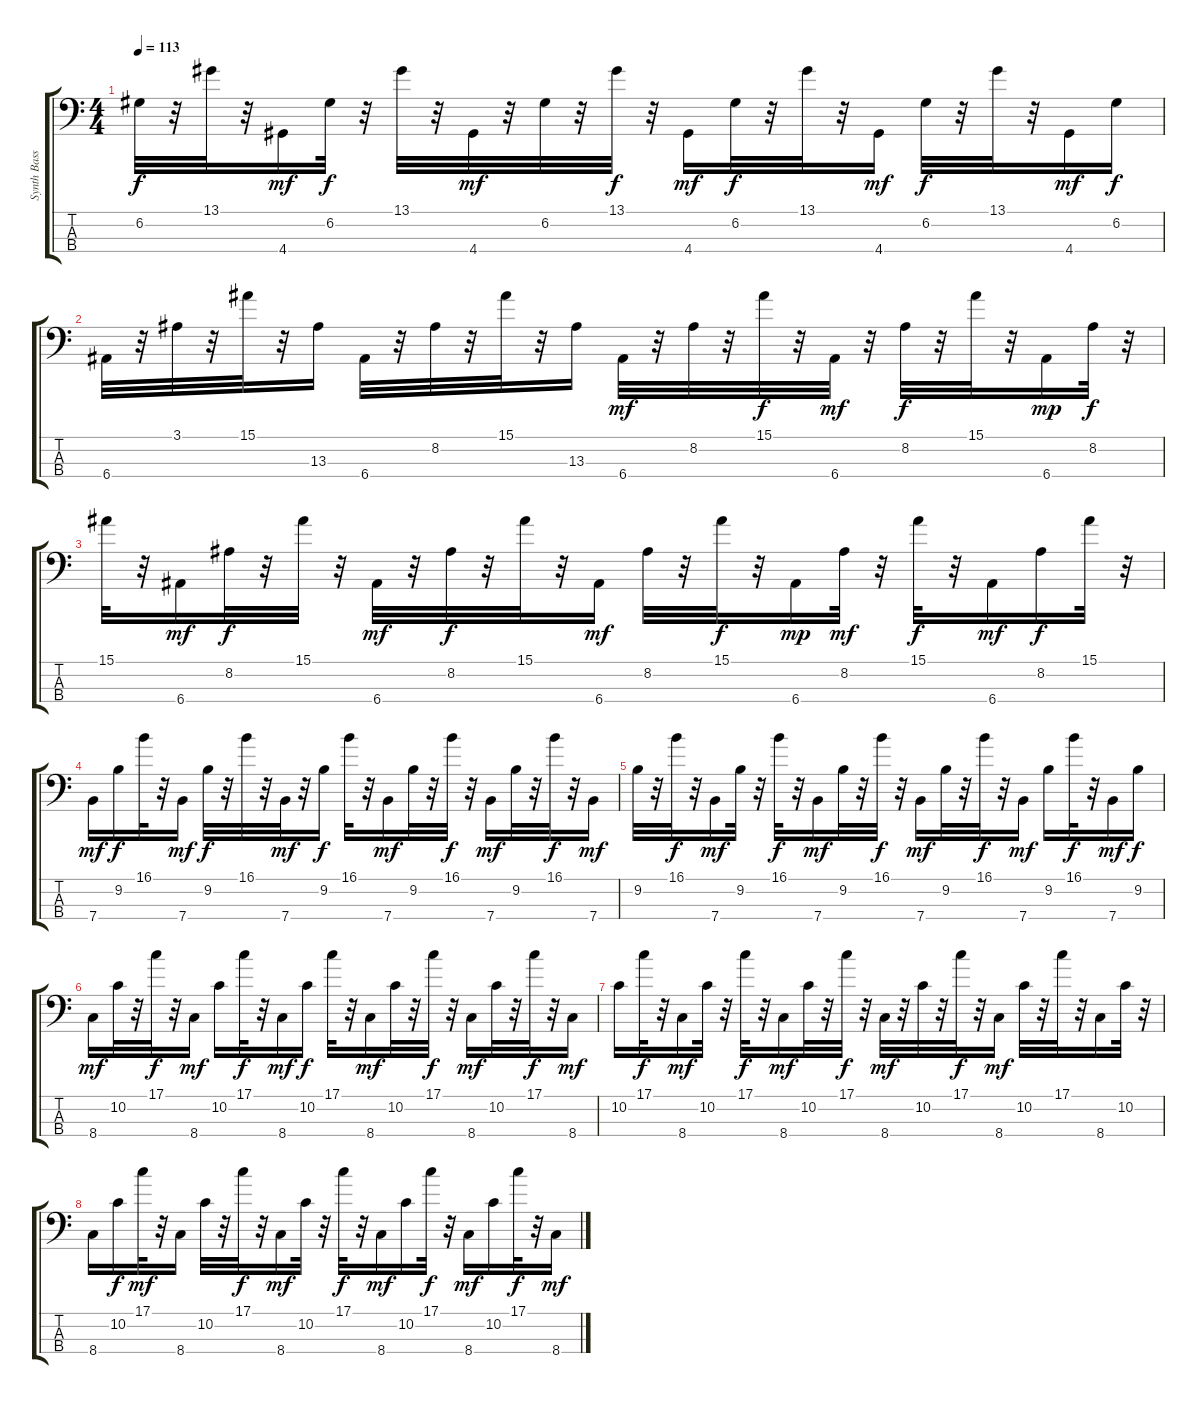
\track ("Synth Bass" "Synth Bass") {instrument synthbass1}
\staff {score tabs}
\tuning (G2 D2 A1 E1) {hide}
\ts (4 4)
\tempo 113
\clef f4
\ks c
6.2.32{dy f} r.32 13.1.32 r.32 4.4.16{dy mf} 6.2.32{dy f} r.32 13.1.32 r.32 4.4.32{dy mf} r.32 6.2.32 r.32 13.1.32{dy f} r.32 4.4.16{dy mf} 6.2.32{dy f} r.32 13.1.32 r.32 4.4.16{dy mf} 6.2.32{dy f} r.32 13.1.32 r.32 4.4.16{dy mf} 6.2.16{dy f} |
6.4.32 r.32 3.1.32 r.32 15.1.32 r.32 13.3.16 6.4.32 r.32 8.2.32 r.32 15.1.32 r.32 13.3.16 6.4.32{dy mf} r.32 8.2.32 r.32 15.1.32{dy f} r.32 6.4.32{dy mf} r.32 8.2.32{dy f} r.32 15.1.32 r.32 6.4.16{dy mp} 8.2.32{dy f} r.32 |
15.1.32 r.32 6.4.16{dy mf} 8.2.32{dy f} r.32 15.1.32 r.32 6.4.32{dy mf} r.32 8.2.32{dy f} r.32 15.1.32 r.32 6.4.16{dy mf} 8.2.32 r.32 15.1.32{dy f} r.32 6.4.16{dy mp} 8.2.32{dy mf} r.32 15.1.32{dy f} r.32 6.4.16{dy mf} 8.2.16{dy f} 15.1.32 r.32 |
7.4.16{dy mf} 9.2.16{dy f} 16.1.32 r.32 7.4.16{dy mf} 9.2.32{dy f} r.32 16.1.32 r.32 7.4.32{dy mf} r.32 9.2.16{dy f} 16.1.32 r.32 7.4.16{dy mf} 9.2.32 r.32 16.1.32{dy f} r.32 7.4.16{dy mf} 9.2.32 r.32 16.1.32{dy f} r.32 7.4.16{dy mf} |
9.2.32 r.32 16.1.32{dy f} r.32 7.4.16{dy mf} 9.2.32 r.32 16.1.32{dy f} r.32 7.4.16{dy mf} 9.2.32 r.32 16.1.32{dy f} r.32 7.4.16{dy mf} 9.2.32 r.32 16.1.32{dy f} r.32 7.4.16{dy mf} 9.2.16 16.1.32{dy f} r.32 7.4.16{dy mf} 9.2.16{dy f} |
8.4.16{dy mf} 10.2.32 r.32 17.1.32{dy f} r.32 8.4.16{dy mf} 10.2.16 17.1.32{dy f} r.32 8.4.16{dy mf} 10.2.16{dy f} 17.1.32 r.32 8.4.16{dy mf} 10.2.32 r.32 17.1.32{dy f} r.32 8.4.16{dy mf} 10.2.32 r.32 17.1.32{dy f} r.32 8.4.16{dy mf} |
10.2.16 17.1.32{dy f} r.32 8.4.16{dy mf} 10.2.32 r.32 17.1.32{dy f} r.32 8.4.16{dy mf} 10.2.32 r.32 17.1.32{dy f} r.32 8.4.32{dy mf} r.32 10.2.32 r.32 17.1.32{dy f} r.32 8.4.16{dy mf} 10.2.32 r.32 17.1.32 r.32 8.4.16 10.2.32 r.32 |
8.4.16 10.2.16{dy f} 17.1.32{dy mf} r.32 8.4.16 10.2.32 r.32 17.1.32{dy f} r.32 8.4.16{dy mf} 10.2.32 r.32 17.1.32{dy f} r.32 8.4.16{dy mf} 10.2.16 17.1.32{dy f} r.32 8.4.16{dy mf} 10.2.16 17.1.32{dy f} r.32 8.4.16{dy mf}
